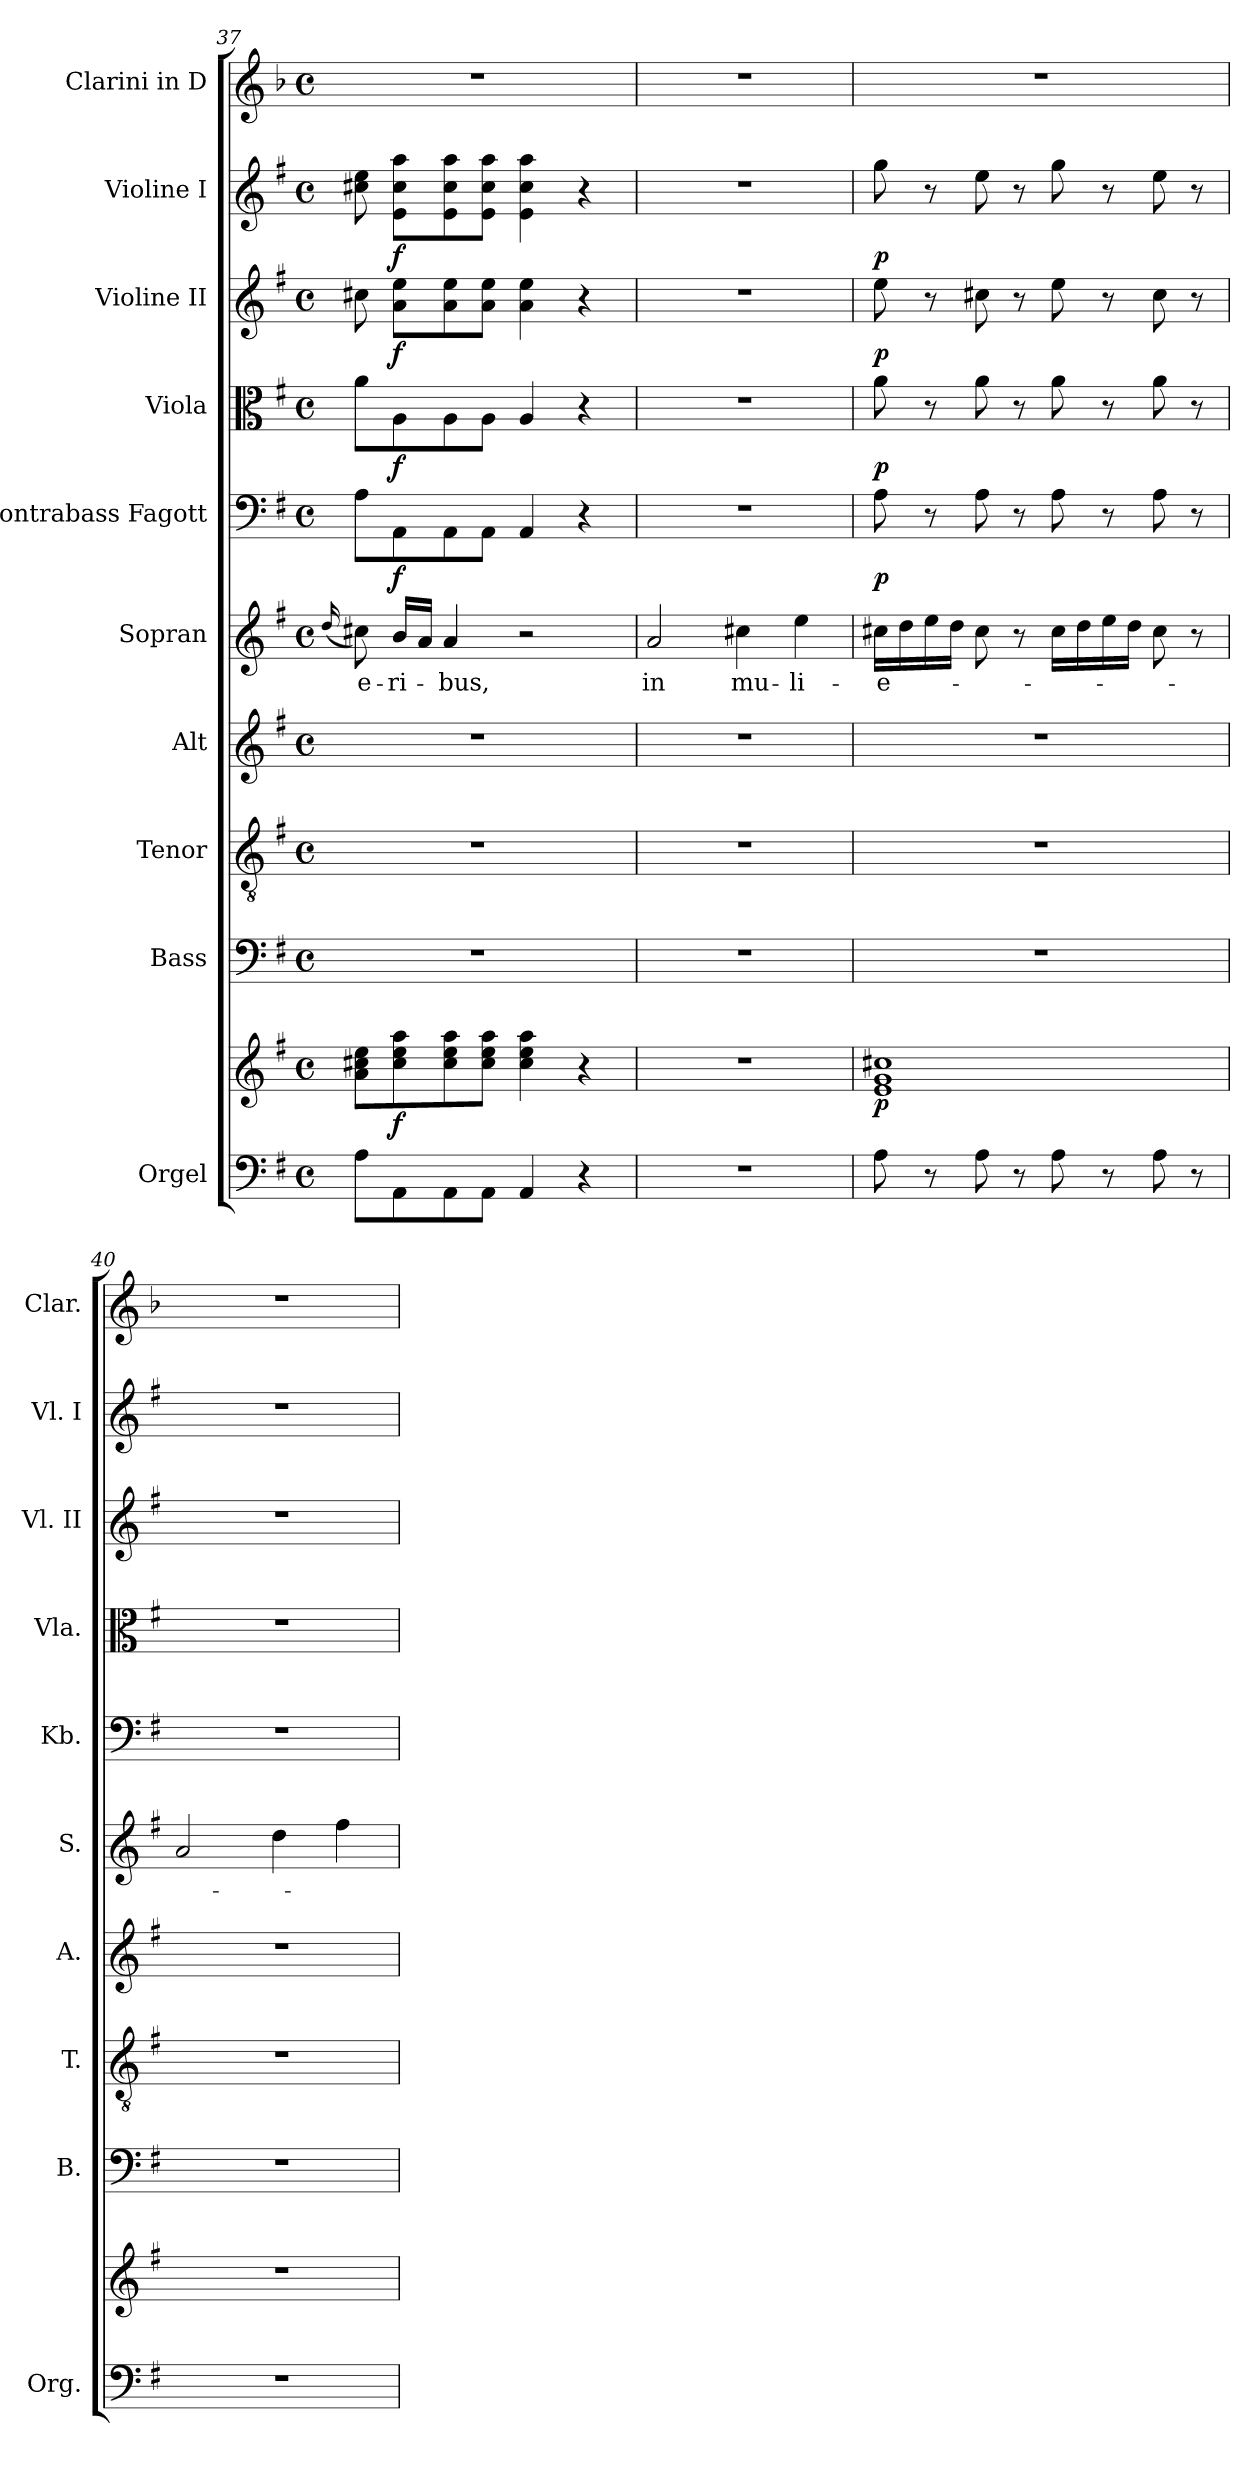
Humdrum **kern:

**kern	**kern	**dynam	**kern	**kern	**kern	**kern	**text	**kern	**dynam	**kern	**dynam	**kern	**dynam	**kern	**dynam	**kern
*part10	*part10	*part10	*part9	*part8	*part7	*part6	*part6	*part5	*part5	*part4	*part4	*part3	*part3	*part2	*part2	*part1
*staff11	*staff10	*staff10/11	*staff9	*staff8	*staff7	*staff6	*staff6	*staff5	*staff5	*staff4	*staff4	*staff3	*staff3	*staff2	*staff2	*staff1
*I"Orgel	*	*	*I"Bass	*I"Tenor	*I"Alt	*I"Sopran	*	*I"Kontrabass Fagott	*	*I"Viola	*	*I"Violine II	*	*I"Violine I	*	*I"Clarini in D
*I'Org.	*	*	*I'B.	*I'T.	*I'A.	*I'S.	*	*I'Kb.	*	*I'Vla.	*	*I'Vl. II	*	*I'Vl. I	*	*I'Clar.
*clefF4	*clefG2	*	*clefF4	*clefGv2	*clefG2	*clefG2	*	*clefF4	*	*clefC3	*	*clefG2	*	*clefG2	*	*clefG2
*	*	*	*	*	*	*	*	*ITrd7c12	*	*	*	*	*	*	*	*ITrd-1c-2
*k[f#]	*k[f#]	*	*k[f#]	*k[f#]	*k[f#]	*k[f#]	*	*k[f#]	*	*k[f#]	*	*k[f#]	*	*k[f#]	*	*k[f#]
*G:	*G:	*	*G:	*G:	*G:	*G:	*	*G:	*	*G:	*	*G:	*	*G:	*	*G:
*M4/4	*M4/4	*	*M4/4	*M4/4	*M4/4	*M4/4	*	*M4/4	*	*M4/4	*	*M4/4	*	*M4/4	*	*M4/4
*met(c)	*met(c)	*	*met(c)	*met(c)	*met(c)	*met(c)	*	*met(c)	*	*met(c)	*	*met(c)	*	*met(c)	*	*met(c)
=37	=37	=37	=37	=37	=37	=37	=37	=37	=37	=37	=37	=37	=37	=37	=37	=37
.	.	.	.	.	.	(<16qqdd/	.	.	.	.	.	.	.	.	.	.
!	!	!	!	!	!	!	!LO:LY:b	!	!	!	!	!	!	!	!	!
8A\L	8a\ 8cc#X\ 8ee\L	.	1r	1r	1r	8cc#X\)	-e-	8AA\L	.	8a\L	.	8cc#X\	.	8cc#X\ 8ee\	.	1r
!	!	!LO:DY:b	!	!	!	!	!LO:LY:b	!	!LO:DY:b	!	!LO:DY:b	!	!LO:DY:b	!	!LO:DY:b	!
8AA\	8cc#\ 8ee\ 8aa\	f	.	.	.	16b/LL	-ri-	8AAA\	f	8A\	f	8a\ 8ee\L	f	8e\ 8cc#\ 8aa\L	f	.
.	.	.	.	.	.	16a/JJ	.	.	.	.	.	.	.	.	.	.
!	!	!	!	!	!	!	!LO:LY:b	!	!	!	!	!	!	!	!	!
8AA\	8cc#\ 8ee\ 8aa\	.	.	.	.	4a/	-bus,	8AAA\	.	8A\	.	8a\ 8ee\	.	8e\ 8cc#\ 8aa\	.	.
8AA\J	8cc#\ 8ee\ 8aa\J	.	.	.	.	.	.	8AAA\J	.	8A\J	.	8a\ 8ee\J	.	8e\ 8cc#\ 8aa\J	.	.
4AA/	4cc#\ 4ee\ 4aa\	.	.	.	.	2r	.	4AAA/	.	4A/	.	4a\ 4ee\	.	4e\ 4cc#\ 4aa\	.	.
4r	4r	.	.	.	.	.	.	4r	.	4r	.	4r	.	4r	.	.
=38	=38	=38	=38	=38	=38	=38	=38	=38	=38	=38	=38	=38	=38	=38	=38	=38
!	!	!	!	!	!	!	!LO:LY:b	!	!	!	!	!	!	!	!	!
1r	1r	.	1r	1r	1r	2a/	in	1r	.	1r	.	1r	.	1r	.	1r
!	!	!	!	!	!	!	!LO:LY:b	!	!	!	!	!	!	!	!	!
.	.	.	.	.	.	4cc#X\	mu-	.	.	.	.	.	.	.	.	.
!	!	!	!	!	!	!	!LO:LY:b	!	!	!	!	!	!	!	!	!
.	.	.	.	.	.	4ee\	-li-	.	.	.	.	.	.	.	.	.
=39	=39	=39	=39	=39	=39	=39	=39	=39	=39	=39	=39	=39	=39	=39	=39	=39
!	!	!LO:DY:b	!	!	!	!	!LO:LY:b	!	!LO:DY:b	!	!LO:DY:b	!	!LO:DY:b	!	!LO:DY:b	!
8A\	1e 1g 1cc#X	p	1r	1r	1r	16cc#X\LL	-e-	8AA\	p	8a\	p	8ee\	p	8gg\	p	1r
.	.	.	.	.	.	16dd\	.	.	.	.	.	.	.	.	.	.
8r	.	.	.	.	.	16ee\	.	8r	.	8r	.	8r	.	8r	.	.
.	.	.	.	.	.	16dd\JJ	.	.	.	.	.	.	.	.	.	.
8A\	.	.	.	.	.	8cc#\	.	8AA\	.	8a\	.	8cc#X\	.	8ee\	.	.
8r	.	.	.	.	.	8r	.	8r	.	8r	.	8r	.	8r	.	.
8A\	.	.	.	.	.	16cc#\LL	.	8AA\	.	8a\	.	8ee\	.	8gg\	.	.
.	.	.	.	.	.	16dd\	.	.	.	.	.	.	.	.	.	.
8r	.	.	.	.	.	16ee\	.	8r	.	8r	.	8r	.	8r	.	.
.	.	.	.	.	.	16dd\JJ	.	.	.	.	.	.	.	.	.	.
8A\	.	.	.	.	.	8cc#\	.	8AA\	.	8a\	.	8cc#\	.	8ee\	.	.
8r	.	.	.	.	.	8r	.	8r	.	8r	.	8r	.	8r	.	.
!!LO:PB:g=z
=40	=40	=40	=40	=40	=40	=40	=40	=40	=40	=40	=40	=40	=40	=40	=40	=40
1r	1r	.	1r	1r	1r	2a/	.	1r	.	1r	.	1r	.	1r	.	1r
.	.	.	.	.	.	4dd\	.	.	.	.	.	.	.	.	.	.
.	.	.	.	.	.	4ff#\	.	.	.	.	.	.	.	.	.	.
=	=	=	=	=	=	=	=	=	=	=	=	=	=	=	=	=
*-	*-	*-	*-	*-	*-	*-	*-	*-	*-	*-	*-	*-	*-	*-	*-	*-
